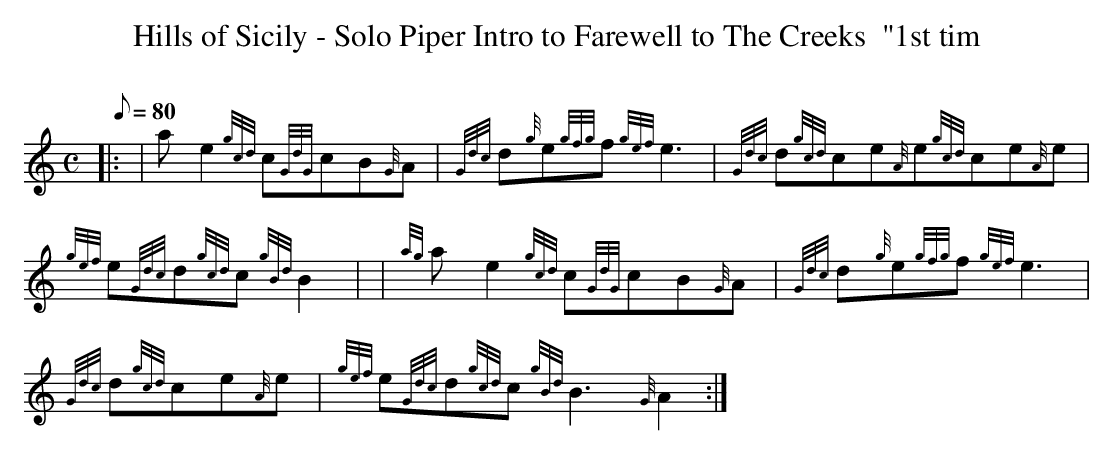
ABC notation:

X:1
T:Hills of Sicily - Solo Piper Intro to Farewell to The Creeks  "1st tim
M:C
L:1/8
Q:80
C:
K:HP
|: | ae2{gcd}c{GdG}cB{G}A | \
{Gdc}d{g}e{gfg}f{gef}e3 | \
{Gdc}d{gcd}ce{A}e{gcd}ce{A}e |
{gef}e{Gdc}d{gcd}c{gBd}B2 | | \
{ag}ae2{gcd}c{GdG}cB{G}A | \
{Gdc}d{g}e{gfg}f{gef}e3 |
{Gdc}d{gcd}ce{A}e | \
{gef}e{Gdc}d{gcd}c{gBd}B3{G}A2 :|
